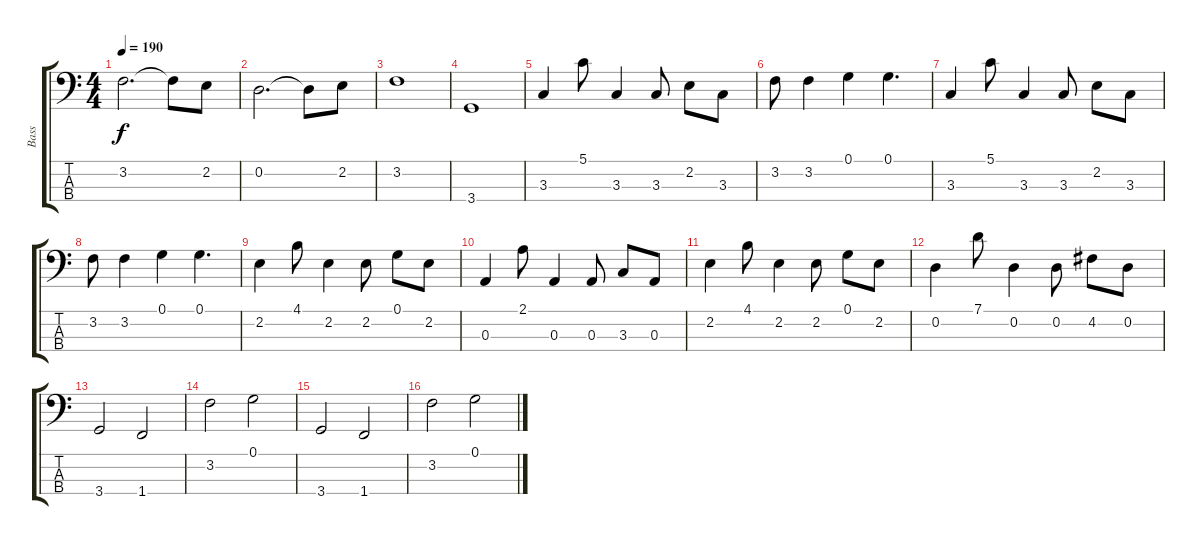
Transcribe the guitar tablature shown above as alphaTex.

\track ("Bass" "Bass") {instrument electricbasspick}
\staff {score tabs}
\tuning (G2 D2 A1 E1) {hide}
\ts (4 4)
\tempo 190
\clef f4
\ks c
3.2.2{d dy f} 3.2{t}.8 2.2.8 |
0.2.2{d} 0.2{t}.8 2.2.8 |
3.2.1 |
3.4.1 |
3.3.4 5.1.8 3.3.4 3.3.8 2.2.8 3.3.8 |
3.2.8 3.2.4 0.1.4 0.1.4{d} |
3.3.4 5.1.8 3.3.4 3.3.8 2.2.8 3.3.8 |
3.2.8 3.2.4 0.1.4 0.1.4{d} |
2.2.4 4.1.8 2.2.4 2.2.8 0.1.8 2.2.8 |
0.3.4 2.1.8 0.3.4 0.3.8 3.3.8 0.3.8 |
2.2.4 4.1.8 2.2.4 2.2.8 0.1.8 2.2.8 |
0.2.4 7.1.8 0.2.4 0.2.8 4.2.8 0.2.8 |
3.4.2 1.4.2 |
3.2.2 0.1.2 |
3.4.2 1.4.2 |
3.2.2 0.1.2
